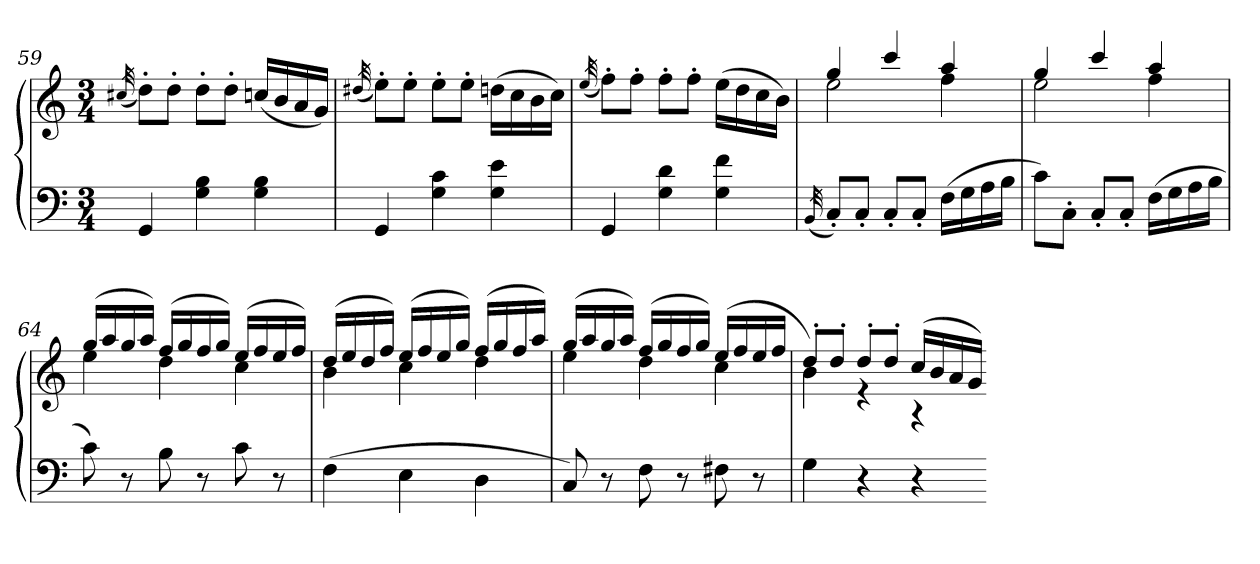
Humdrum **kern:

**kern	**kern
*part1	*part1
*staff2	*staff1
*clefF4	*clefG2
*k[]	*k[]
*C:	*C:
*M3/4	*M3/4
=59	=59
.	(32qcc#X
4GG	8dd'L)
.	8dd'J
4G 4B	8dd'L
.	8dd'J
4G 4B	(16ccnLL
.	16b
.	16a
.	16gJJ)
=60	=60
.	(32qdd#X
4GG	8ee'L)
.	8ee'J
4G 4c	8ee'L
.	8ee'J
4G 4e	(16ddnLL
.	16cc
.	16b
.	16ccJJ)
=61	=61
.	(32qee
4GG	8ff'L)
.	8ff'J
4G 4d	8ff'L
.	8ff'J
4G 4f	(16eeLL
.	16dd
.	16cc
.	16bJJ)
=62	=62
(32qBB	.
*	*^
8C'L)	4gg	2ee
8C'J	.	.
8C'L	4ccc	.
8C'J	.	.
(16FLL	4aa	4ff
16G	.	.
16A	.	.
16BJJ	.	.
=63	=63	=63
8cL)	4gg	2ee
8C'J	.	.
8C'L	4ccc	.
8C'J	.	.
(16FLL	4aa	4ff
16G	.	.
16A	.	.
16BJJ	.	.
=64	=64	=64
8c)	(16ggLL	4ee
.	16aa	.
8r	16gg	.
.	16aaJJ)	.
8B	(16ffLL	4dd
.	16gg	.
8r	16ff	.
.	16ggJJ)	.
8c	(16eeLL	4cc
.	16ff	.
8r	16ee	.
.	16ffJJ)	.
=65	=65	=65
(4F	(16ddLL	4b
.	16ee	.
.	16dd	.
.	16ffJJ)	.
4E	(16eeLL	4cc
.	16ff	.
.	16ee	.
.	16ggJJ)	.
4D	(16ffLL	4dd
.	16gg	.
.	16ff	.
.	16aaJJ)	.
=66	=66	=66
8C)	(16ggLL	4ee
.	16aa	.
8r	16gg	.
.	16aaJJ)	.
8F	(16ffLL	4dd
.	16gg	.
8r	16ff	.
.	16ggJJ)	.
8F#X	(16eeLL	4cc
.	16ff	.
8r	16ee	.
.	16ffJJ	.
=67	=67	=67
4G	8dd'L)	4b
.	8dd'J	.
4r	8dd'L	4r
.	8dd'J	.
4r	(16ccLL	4r
.	16b	.
.	16a	.
.	16gJJ)	.
*	*v	*v
=-	=-
*-	*-
